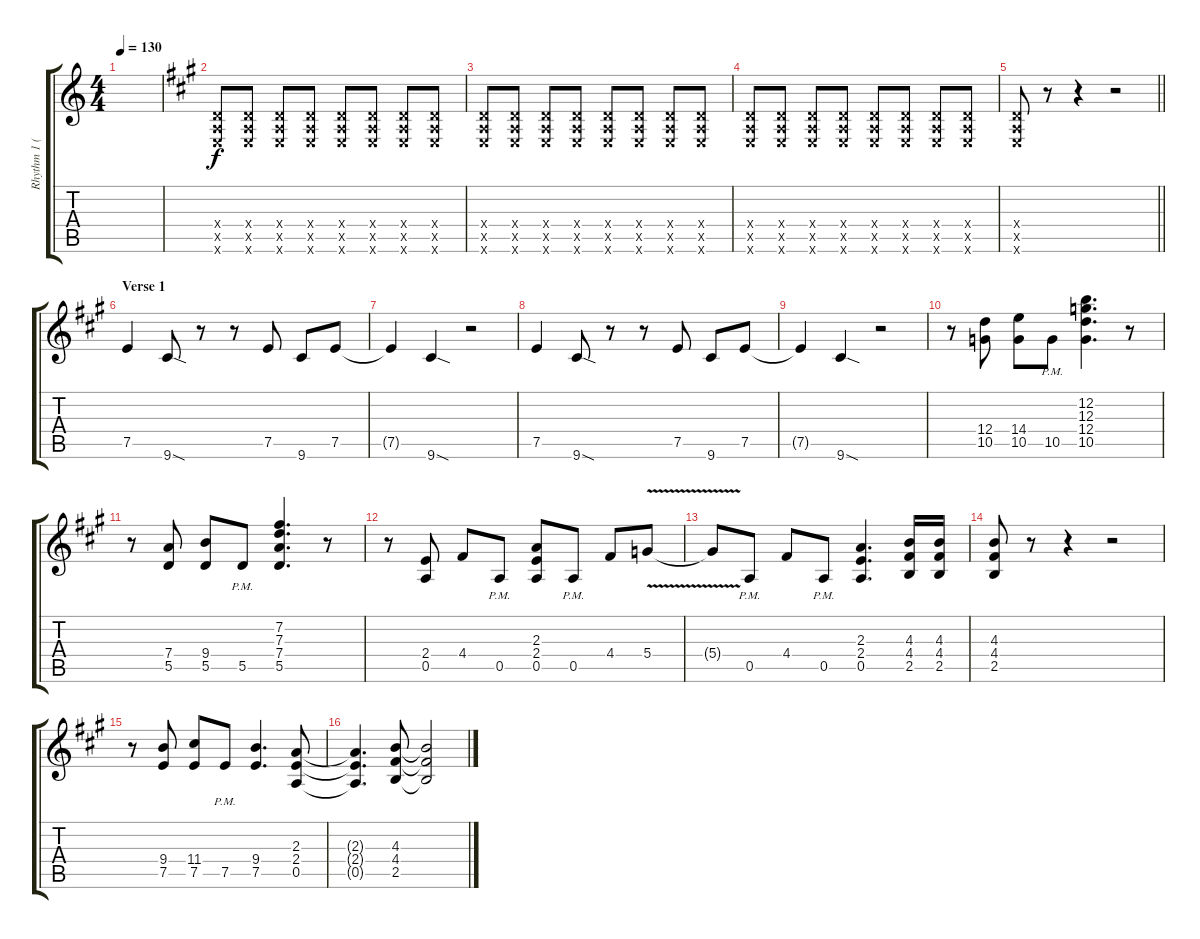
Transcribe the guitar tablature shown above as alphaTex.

\track ("Rhythm 1 (left)" "Rhythm 1 (") {mute instrument acousticguitarsteel}
\staff {score tabs}
\tuning (E4 B3 G3 D3 A2 E2) {hide}
\ts (4 4)
\tempo 130
\clef g2
\ks c
|
\ks a
(0.4{x} 0.5{x} 0.6{x}).8 (0.4{x} 0.5{x} 0.6{x}).8 (0.4{x} 0.5{x} 0.6{x}).8 (0.4{x} 0.5{x} 0.6{x}).8 (0.4{x} 0.5{x} 0.6{x}).8 (0.4{x} 0.5{x} 0.6{x}).8 (0.4{x} 0.5{x} 0.6{x}).8 (0.4{x} 0.5{x} 0.6{x}).8 |
(0.4{x} 0.5{x} 0.6{x}).8 (0.4{x} 0.5{x} 0.6{x}).8 (0.4{x} 0.5{x} 0.6{x}).8 (0.4{x} 0.5{x} 0.6{x}).8 (0.4{x} 0.5{x} 0.6{x}).8 (0.4{x} 0.5{x} 0.6{x}).8 (0.4{x} 0.5{x} 0.6{x}).8 (0.4{x} 0.5{x} 0.6{x}).8 |
(0.4{x} 0.5{x} 0.6{x}).8 (0.4{x} 0.5{x} 0.6{x}).8 (0.4{x} 0.5{x} 0.6{x}).8 (0.4{x} 0.5{x} 0.6{x}).8 (0.4{x} 0.5{x} 0.6{x}).8 (0.4{x} 0.5{x} 0.6{x}).8 (0.4{x} 0.5{x} 0.6{x}).8 (0.4{x} 0.5{x} 0.6{x}).8 |
\barLineRight lightlight
(0.4{x} 0.5{x} 0.6{x}).8 r.8 r.4 r.2 |
\section ("" "Verse 1")
7.5.4 9.6{sod}.8 r.8 r.8 7.5.8 9.6.8 7.5.8 |
7.5{t}.4 9.6{sod}.4 r.2 |
7.5.4 9.6{sod}.8 r.8 r.8 7.5.8 9.6.8 7.5.8 |
7.5{t}.4 9.6{sod}.4 r.2 |
r.8 (12.4 10.5).8 (14.4 10.5).8 10.5{pm}.8 (12.2 12.3 12.4 10.5).4{d} r.8 |
r.8 (7.4 5.5).8 (9.4 5.5).8 5.5{pm}.8 (7.2 7.3 7.4 5.5).4{d} r.8 |
r.8 (2.4 0.5).8 4.4.8 0.5{pm}.8 (2.3 2.4 0.5).8 0.5{pm}.8 4.4.8 5.4{v}.8 |
5.4{v t}.8 0.5{pm}.8 4.4.8 0.5{pm}.8 (2.3 2.4 0.5).4{d} (4.3 4.4 2.5).16 (4.3 4.4 2.5).16 |
(4.3 4.4 2.5).8 r.8 r.4 r.2 |
r.8 (9.4 7.5).8 (11.4 7.5).8 7.5{pm}.8 (9.4 7.5).4{d} (2.3 2.4 0.5).8 |
(2.3{t} 2.4{t} 0.5{t}).4{d} (4.3 4.4 2.5).8 (4.3{t} 4.4{t} 2.5{t}).2
